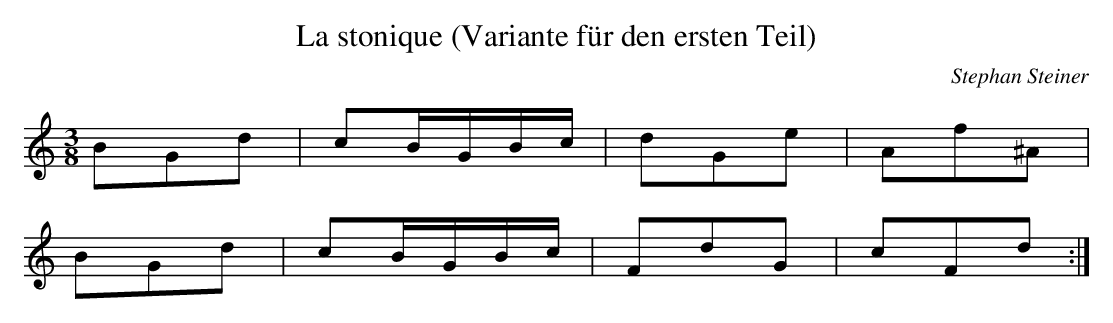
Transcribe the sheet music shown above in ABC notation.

X:1
T:La stonique (Variante für den ersten Teil)
C:Stephan Steiner
M:3/8
L:1/8
K:Gmix
BGd|cB/G/B/c/|dGe|Af^A|
BGd|cB/G/B/c/|FdG|cFd:|
